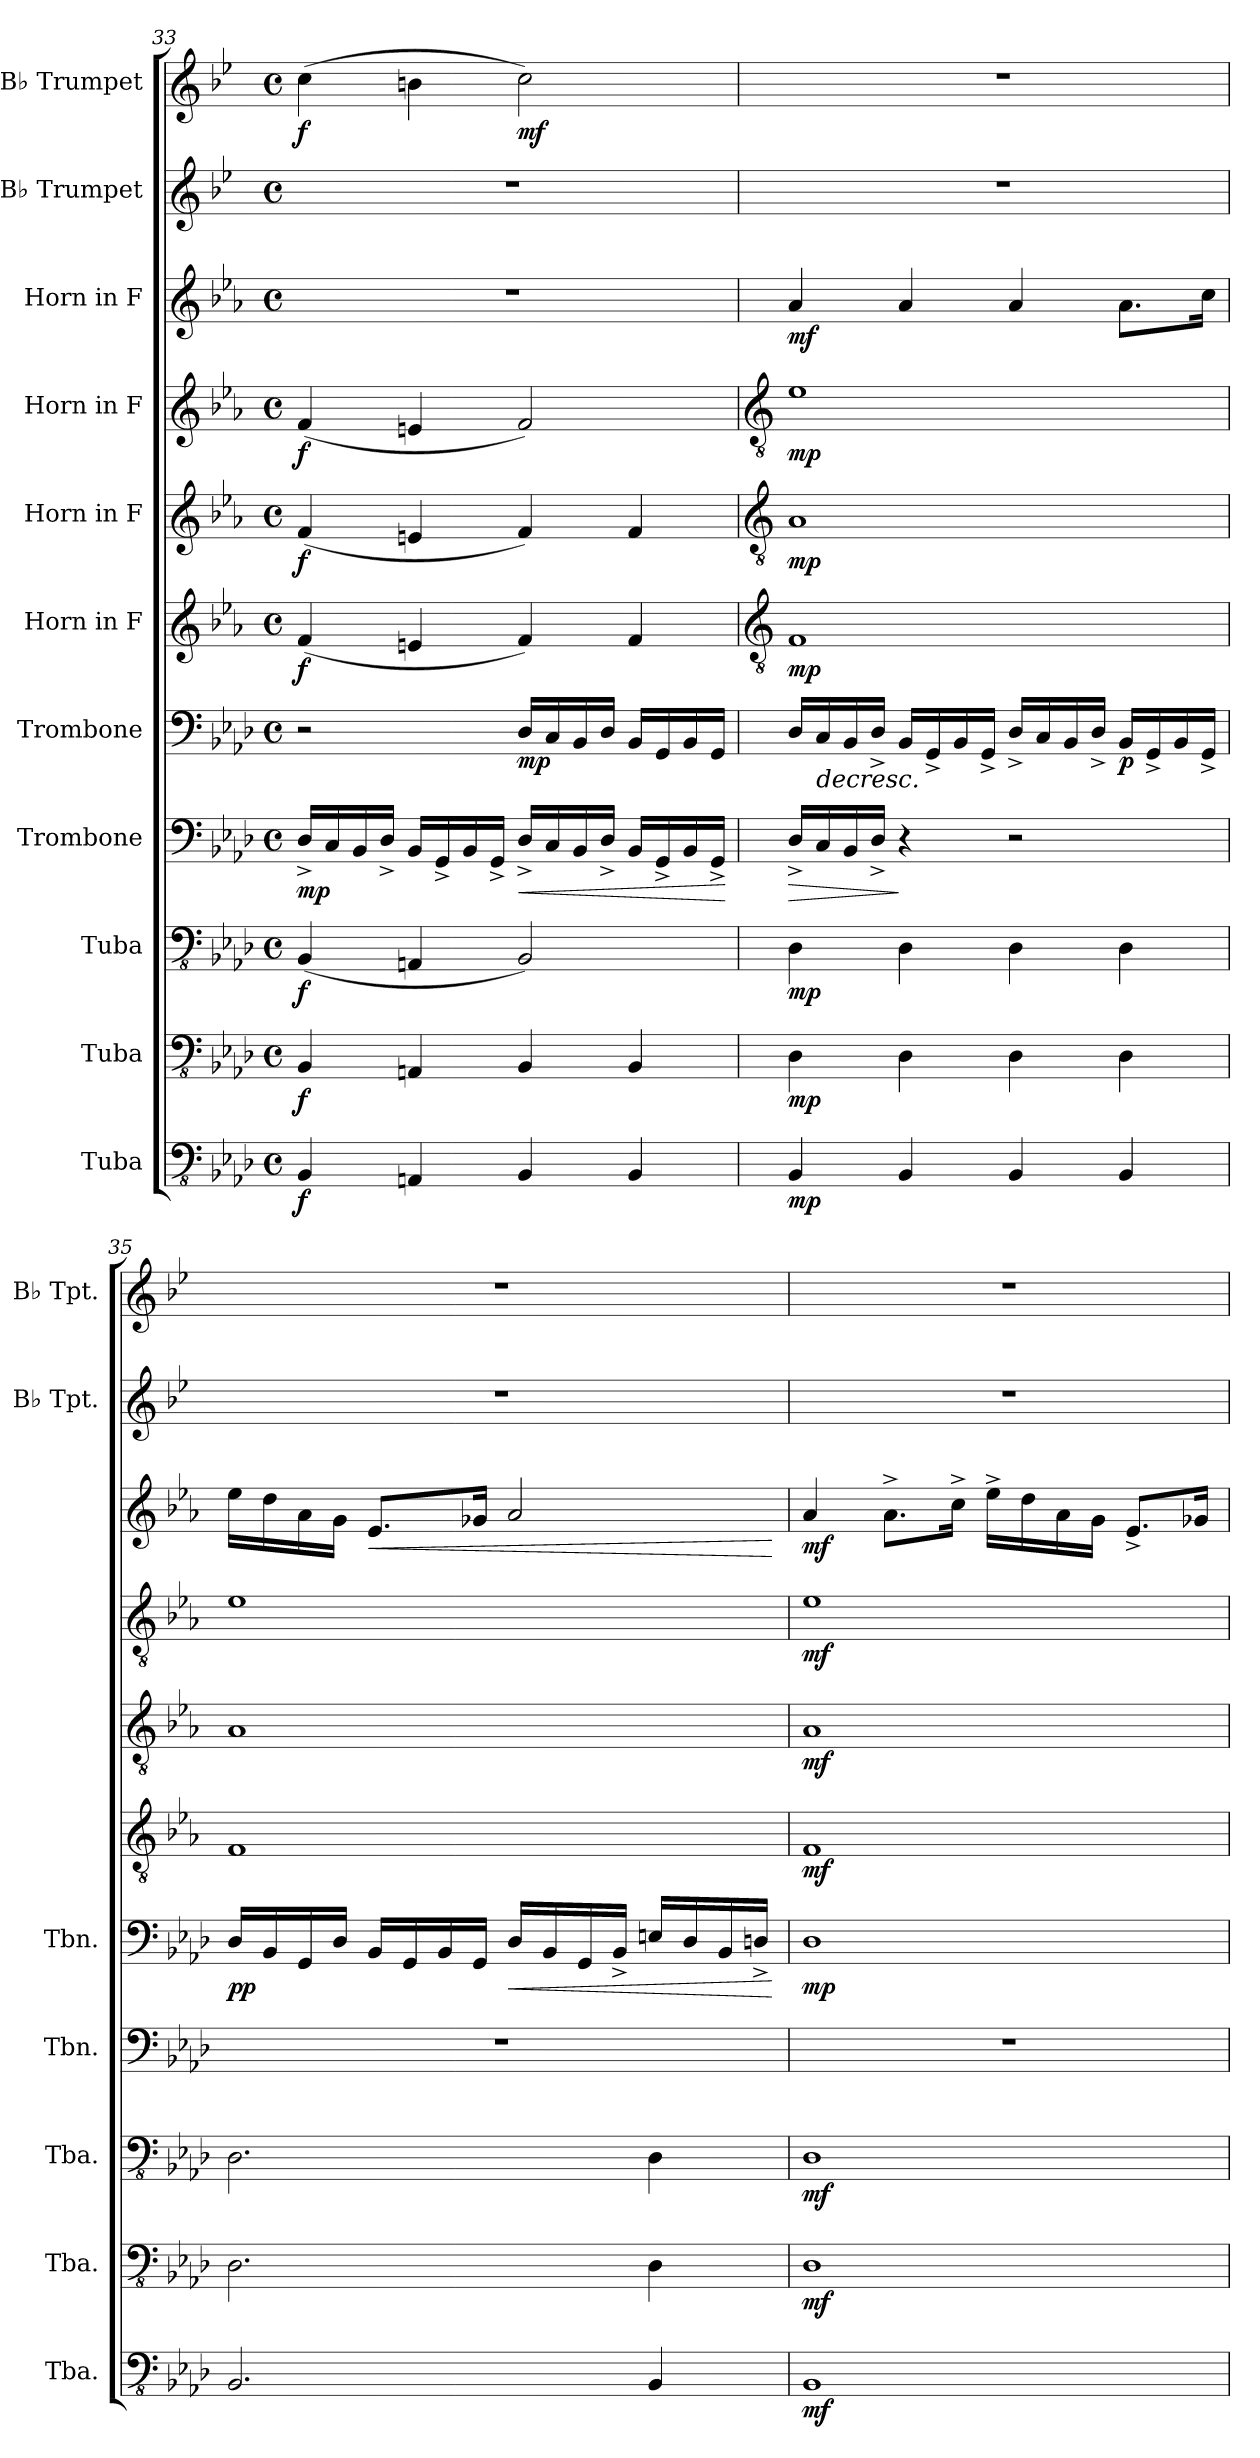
**kern	**dynam	**kern	**dynam	**kern	**dynam	**kern	**dynam	**kern	**dynam	**kern	**dynam	**kern	**dynam	**kern	**dynam	**kern	**dynam	**kern	**kern	**dynam
*part11	*part11	*part10	*part10	*part9	*part9	*part8	*part8	*part7	*part7	*part6	*part6	*part5	*part5	*part4	*part4	*part3	*part3	*part2	*part1	*part1
*staff11	*staff11	*staff10	*staff10	*staff9	*staff9	*staff8	*staff8	*staff7	*staff7	*staff6	*staff6	*staff5	*staff5	*staff4	*staff4	*staff3	*staff3	*staff2	*staff1	*staff1
*I"Tuba	*	*I"Tuba	*	*I"Tuba	*	*I"Trombone	*	*I"Trombone	*	*I"Horn in F	*	*I"Horn in F	*	*I"Horn in F	*	*I"Horn in F	*	*I"B♭ Trumpet	*I"B♭ Trumpet	*
*I'Tba.	*	*I'Tba.	*	*I'Tba.	*	*I'Tbn.	*	*I'Tbn.	*	*	*	*	*	*	*	*	*	*I'B♭ Tpt.	*I'B♭ Tpt.	*
*clefFv4	*	*clefFv4	*	*clefFv4	*	*clefF4	*	*clefF4	*	*clefG2	*	*clefG2	*	*clefG2	*	*clefG2	*	*clefG2	*clefG2	*
*	*	*	*	*	*	*	*	*	*	*ITrd4c7	*	*ITrd4c7	*	*ITrd4c7	*	*ITrd4c7	*	*ITrd1c2	*ITrd1c2	*
*k[b-e-a-d-]	*	*k[b-e-a-d-]	*	*k[b-e-a-d-]	*	*k[b-e-a-d-]	*	*k[b-e-a-d-]	*	*k[b-e-a-d-]	*	*k[b-e-a-d-]	*	*k[b-e-a-d-]	*	*k[b-e-a-d-]	*	*k[b-e-a-d-]	*k[b-e-a-d-]	*
*M4/4	*	*M4/4	*	*M4/4	*	*M4/4	*	*M4/4	*	*M4/4	*	*M4/4	*	*M4/4	*	*M4/4	*	*M4/4	*M4/4	*
*met(c)	*	*met(c)	*	*met(c)	*	*met(c)	*	*met(c)	*	*met(c)	*	*met(c)	*	*met(c)	*	*met(c)	*	*met(c)	*met(c)	*
=33	=33	=33	=33	=33	=33	=33	=33	=33	=33	=33	=33	=33	=33	=33	=33	=33	=33	=33	=33	=33
!	!LO:DY:b	!	!LO:DY:b	!	!LO:DY:b	!	!LO:DY:b	!	!	!	!LO:DY:b	!	!LO:DY:b	!	!LO:DY:b	!	!	!	!	!LO:DY:b
4BBB-/	f	4BBB-/	f	(4BBB-/	f	16D-^/LL	mp	2r	.	(4B-/	f	(4B-/	f	(4B-/	f	1r	.	1r	(4b-\	f
.	.	.	.	.	.	16C/	.	.	.	.	.	.	.	.	.	.	.	.	.	.
.	.	.	.	.	.	16BB-/	.	.	.	.	.	.	.	.	.	.	.	.	.	.
.	.	.	.	.	.	16D-^/JJ	.	.	.	.	.	.	.	.	.	.	.	.	.	.
4AAAn/	.	4AAAn/	.	4AAAn/	.	16BB-/LL	.	.	.	4An/	.	4An/	.	4An/	.	.	.	.	4an\	.
.	.	.	.	.	.	16GG^/	.	.	.	.	.	.	.	.	.	.	.	.	.	.
.	.	.	.	.	.	16BB-/	.	.	.	.	.	.	.	.	.	.	.	.	.	.
.	.	.	.	.	.	16GG^/JJ	.	.	.	.	.	.	.	.	.	.	.	.	.	.
!	!	!	!	!	!	!	!LO:HP:b	!	!LO:DY:b	!	!	!	!	!	!	!	!	!	!	!LO:DY:b
4BBB-/	.	4BBB-/	.	2BBB-/)	.	16D-^/LL	<	16D-/LL	mp	4B-/)	.	4B-/)	.	2B-/)	.	.	.	.	2b-\)	mf
.	.	.	.	.	.	16C/	.	16C/	.	.	.	.	.	.	.	.	.	.	.	.
.	.	.	.	.	.	16BB-/	.	16BB-/	.	.	.	.	.	.	.	.	.	.	.	.
.	.	.	.	.	.	16D-^/JJ	.	16D-/JJ	.	.	.	.	.	.	.	.	.	.	.	.
4BBB-/	.	4BBB-/	.	.	.	16BB-/LL	.	16BB-/LL	.	4B-/	.	4B-/	.	.	.	.	.	.	.	.
.	.	.	.	.	.	16GG^/	.	16GG/	.	.	.	.	.	.	.	.	.	.	.	.
.	.	.	.	.	.	16BB-/	.	16BB-/	.	.	.	.	.	.	.	.	.	.	.	.
.	.	.	.	.	.	16GG^/JJ	.	16GG/JJ	.	.	.	.	.	.	.	.	.	.	.	.
.	.	.	.	.	.	.	[	.	.	.	.	.	.	.	.	.	.	.	.	.
=34	=34	=34	=34	=34	=34	=34	=34	=34	=34	=34	=34	=34	=34	=34	=34	=34	=34	=34	=34	=34
*	*	*	*	*	*	*	*	*	*	*clefGv2	*	*clefGv2	*	*clefGv2	*	*	*	*	*	*
!	!LO:DY:b	!	!LO:DY:b	!	!LO:DY:b	!	!LO:HP:b	!	!	!	!LO:DY:b	!	!LO:DY:b	!	!LO:DY:b	!	!LO:DY:b	!	!	!
4BBB-/	mp	4DD-\	mp	4DD-\	mp	16D-^/LL	>	16D-/LL	.	1BB-	mp	1D-	mp	1A-	mp	4d-/	mf	1r	1r	.
!	!	!	!	!	!	!	!	!	!LO:HP:b	!	!	!	!	!	!	!	!	!	!	!
.	.	.	.	.	.	16C/	.	16C/	>	.	.	.	.	.	.	.	.	.	.	.
.	.	.	.	.	.	16BB-/	.	16BB-/	.	.	.	.	.	.	.	.	.	.	.	.
.	.	.	.	.	.	16D-^/JJ	.	16D-^/JJ	.	.	.	.	.	.	.	.	.	.	.	.
4BBB-/	.	4DD-\	.	4DD-\	.	4r	]	16BB-/LL	.	.	.	.	.	.	.	4d-/	.	.	.	.
.	.	.	.	.	.	.	.	16GG^/	.	.	.	.	.	.	.	.	.	.	.	.
.	.	.	.	.	.	.	.	16BB-/	.	.	.	.	.	.	.	.	.	.	.	.
.	.	.	.	.	.	.	.	16GG^/JJ	.	.	.	.	.	.	.	.	.	.	.	.
4BBB-/	.	4DD-\	.	4DD-\	.	2r	.	16D-^/LL	.	.	.	.	.	.	.	4d-/	.	.	.	.
.	.	.	.	.	.	.	.	16C/	.	.	.	.	.	.	.	.	.	.	.	.
.	.	.	.	.	.	.	.	16BB-/	.	.	.	.	.	.	.	.	.	.	.	.
.	.	.	.	.	.	.	.	16D-^/JJ	.	.	.	.	.	.	.	.	.	.	.	.
!	!	!	!	!	!	!	!	!	!LO:DY:b	!	!	!	!	!	!	!	!	!	!	!
4BBB-/	.	4DD-\	.	4DD-\	.	.	.	16BB-/LL	p	.	.	.	.	.	.	8.d-\L	.	.	.	.
.	.	.	.	.	.	.	.	16GG^/	.	.	.	.	.	.	.	.	.	.	.	.
.	.	.	.	.	.	.	.	16BB-/	.	.	.	.	.	.	.	.	.	.	.	.
.	.	.	.	.	.	.	.	16GG^/JJ	.	.	.	.	.	.	.	16f\Jk	.	.	.	.
!!LO:PB:g=z
=35	=35	=35	=35	=35	=35	=35	=35	=35	=35	=35	=35	=35	=35	=35	=35	=35	=35	=35	=35	=35
!	!	!	!	!	!	!	!	!	!LO:DY:b	!	!	!	!	!	!	!	!	!	!	!
2.BBB-/	.	2.DD-\	.	2.DD-\	.	1r	.	16D-/LL	pp	1BB-	.	1D-	.	1A-	.	16a-\LL	.	1r	1r	.
.	.	.	.	.	.	.	.	16BB-/	.	.	.	.	.	.	.	16g\	.	.	.	.
.	.	.	.	.	.	.	.	16GG/	.	.	.	.	.	.	.	16d-\	.	.	.	.
.	.	.	.	.	.	.	.	16D-/JJ	.	.	.	.	.	.	.	16c\JJ	.	.	.	.
!	!	!	!	!	!	!	!	!	!	!	!	!	!	!	!	!	!LO:HP:b	!	!	!
.	.	.	.	.	.	.	.	16BB-/LL	.	.	.	.	.	.	.	8.A-/L	<	.	.	.
.	.	.	.	.	.	.	.	16GG/	.	.	.	.	.	.	.	.	.	.	.	.
.	.	.	.	.	.	.	.	16BB-/	.	.	.	.	.	.	.	.	.	.	.	.
.	.	.	.	.	.	.	.	16GG/JJ	.	.	.	.	.	.	.	16c-X/Jk	.	.	.	.
!	!	!	!	!	!	!	!	!	!LO:HP:n=1:b	!	!	!	!	!	!	!	!	!	!	!
.	.	.	.	.	.	.	.	16D-/LL	] <	.	.	.	.	.	.	2d-/	.	.	.	.
.	.	.	.	.	.	.	.	16BB-/	.	.	.	.	.	.	.	.	.	.	.	.
.	.	.	.	.	.	.	.	16GG/	.	.	.	.	.	.	.	.	.	.	.	.
.	.	.	.	.	.	.	.	16BB-^/JJ	.	.	.	.	.	.	.	.	.	.	.	.
4BBB-/	.	4DD-\	.	4DD-\	.	.	.	16En/LL	.	.	.	.	.	.	.	.	.	.	.	.
.	.	.	.	.	.	.	.	16D-/	.	.	.	.	.	.	.	.	.	.	.	.
.	.	.	.	.	.	.	.	16BB-/	.	.	.	.	.	.	.	.	.	.	.	.
.	.	.	.	.	.	.	.	16Dn^/JJ	.	.	.	.	.	.	.	.	.	.	.	.
.	.	.	.	.	.	.	.	.	[	.	.	.	.	.	.	.	[	.	.	.
=36	=36	=36	=36	=36	=36	=36	=36	=36	=36	=36	=36	=36	=36	=36	=36	=36	=36	=36	=36	=36
!	!LO:DY:b	!	!LO:DY:b	!	!LO:DY:b	!	!	!	!LO:DY:b	!	!LO:DY:b	!	!LO:DY:b	!	!LO:DY:b	!	!LO:DY:b	!	!	!
1BBB-	mf	1DD-	mf	1DD-	mf	1r	.	1D-i	mp	1BB-	mf	1D-	mf	1A-	mf	4d-/	mf	1r	1r	.
.	.	.	.	.	.	.	.	.	.	.	.	.	.	.	.	8.d-^\L	.	.	.	.
.	.	.	.	.	.	.	.	.	.	.	.	.	.	.	.	16f^\Jk	.	.	.	.
.	.	.	.	.	.	.	.	.	.	.	.	.	.	.	.	16a-^\LL	.	.	.	.
.	.	.	.	.	.	.	.	.	.	.	.	.	.	.	.	16g\	.	.	.	.
.	.	.	.	.	.	.	.	.	.	.	.	.	.	.	.	16d-\	.	.	.	.
.	.	.	.	.	.	.	.	.	.	.	.	.	.	.	.	16c\JJ	.	.	.	.
.	.	.	.	.	.	.	.	.	.	.	.	.	.	.	.	8.A-^/L	.	.	.	.
.	.	.	.	.	.	.	.	.	.	.	.	.	.	.	.	16c-X/Jk	.	.	.	.
=	=	=	=	=	=	=	=	=	=	=	=	=	=	=	=	=	=	=	=	=
*-	*-	*-	*-	*-	*-	*-	*-	*-	*-	*-	*-	*-	*-	*-	*-	*-	*-	*-	*-	*-
